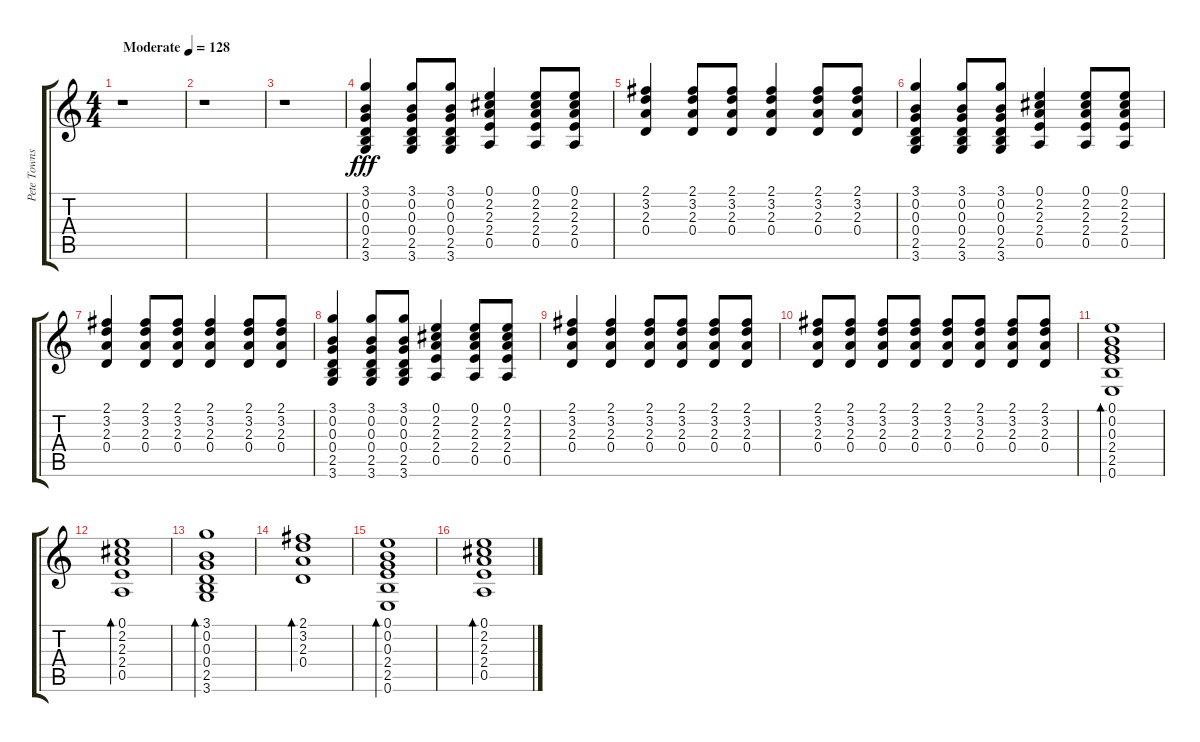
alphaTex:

\track ("Pete Townshend" "Pete Towns") {instrument electricguitarclean}
\staff {score tabs}
\tuning (E4 B3 G3 D3 A2 E2) {hide}
\ts (4 4)
\tempo (128 "Moderate")
\clef g2
\ks c
r.1{dy fff instrument electricguitarclean} |
r.1 |
r.1 |
(3.1 0.2 0.3 0.4 2.5 3.6).4 (3.1 0.2 0.3 0.4 2.5 3.6).8 (3.1 0.2 0.3 0.4 2.5 3.6).8 (0.1 2.2 2.3 2.4 0.5).4 (0.1 2.2 2.3 2.4 0.5).8 (0.1 2.2 2.3 2.4 0.5).8 |
(2.1 3.2 2.3 0.4).4 (2.1 3.2 2.3 0.4).8 (2.1 3.2 2.3 0.4).8 (2.1 3.2 2.3 0.4).4 (2.1 3.2 2.3 0.4).8 (2.1 3.2 2.3 0.4).8 |
(3.1 0.2 0.3 0.4 2.5 3.6).4 (3.1 0.2 0.3 0.4 2.5 3.6).8 (3.1 0.2 0.3 0.4 2.5 3.6).8 (0.1 2.2 2.3 2.4 0.5).4 (0.1 2.2 2.3 2.4 0.5).8 (0.1 2.2 2.3 2.4 0.5).8 |
(2.1 3.2 2.3 0.4).4 (2.1 3.2 2.3 0.4).8 (2.1 3.2 2.3 0.4).8 (2.1 3.2 2.3 0.4).4 (2.1 3.2 2.3 0.4).8 (2.1 3.2 2.3 0.4).8 |
(3.1 0.2 0.3 0.4 2.5 3.6).4 (3.1 0.2 0.3 0.4 2.5 3.6).8 (3.1 0.2 0.3 0.4 2.5 3.6).8 (0.1 2.2 2.3 2.4 0.5).4 (0.1 2.2 2.3 2.4 0.5).8 (0.1 2.2 2.3 2.4 0.5).8 |
(2.1 3.2 2.3 0.4).4 (2.1 3.2 2.3 0.4).4 (2.1 3.2 2.3 0.4).8 (2.1 3.2 2.3 0.4).8 (2.1 3.2 2.3 0.4).8 (2.1 3.2 2.3 0.4).8 |
(2.1 3.2 2.3 0.4).8 (2.1 3.2 2.3 0.4).8 (2.1 3.2 2.3 0.4).8 (2.1 3.2 2.3 0.4).8 (2.1 3.2 2.3 0.4).8 (2.1 3.2 2.3 0.4).8 (2.1 3.2 2.3 0.4).8 (2.1 3.2 2.3 0.4).8 |
(0.1 0.2 0.3 2.4 2.5 0.6).1{bd 240} |
(0.1 2.2 2.3 2.4 0.5).1{bd 240} |
(3.1 0.2 0.3 0.4 2.5 3.6).1{bd 240} |
(2.1 3.2 2.3 0.4).1{bd 240} |
(0.1 0.2 0.3 2.4 2.5 0.6).1{bd 240} |
(0.1 2.2 2.3 2.4 0.5).1{bd 240}
